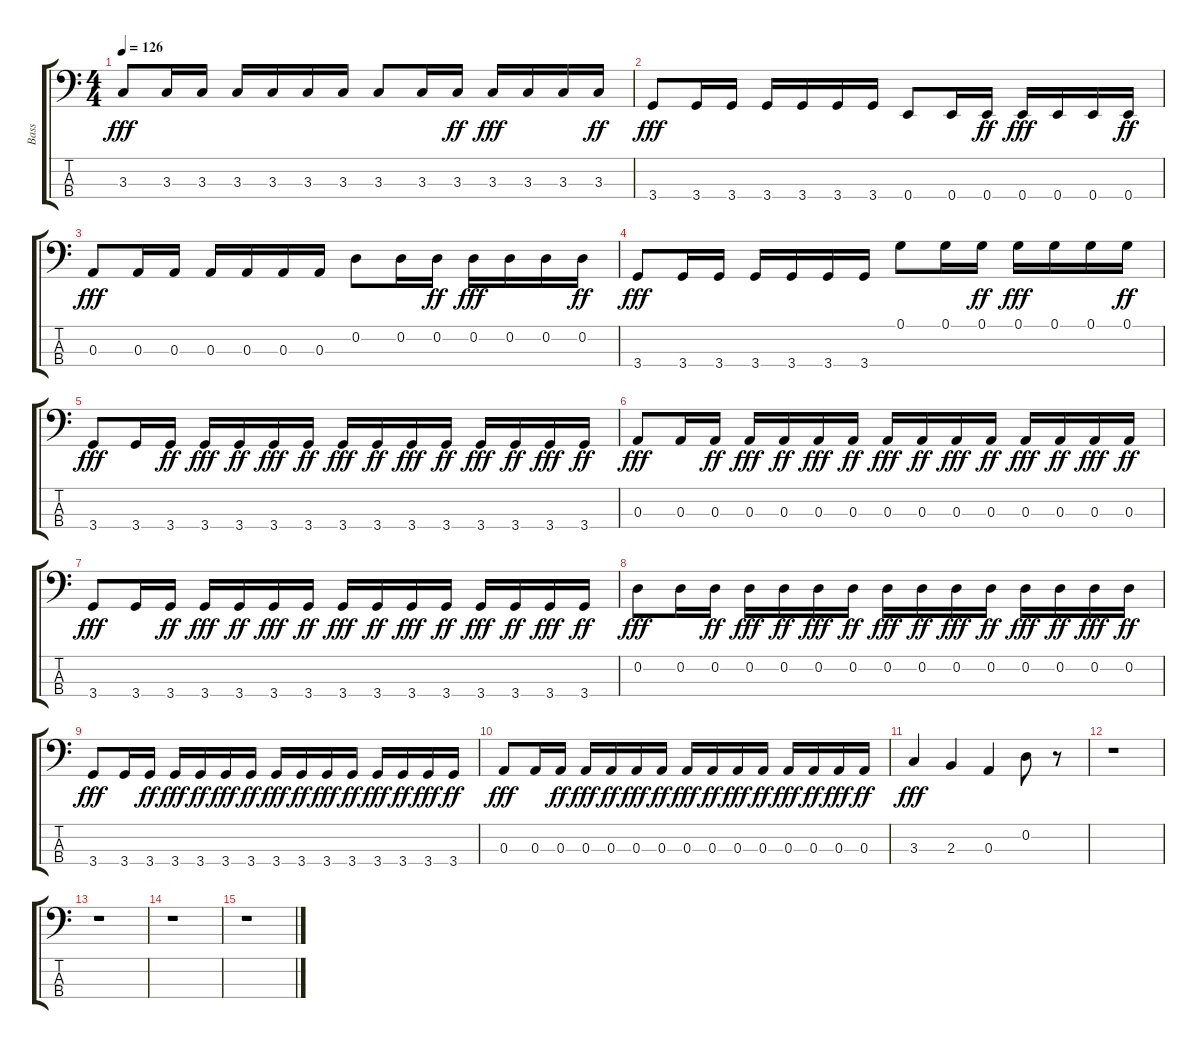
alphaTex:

\track ("Bass" "Bass") {instrument electricbasspick}
\staff {score tabs}
\tuning (G2 D2 A1 E1) {hide}
\ts (4 4)
\tempo 126
\clef f4
\ks c
3.3.8{dy fff} 3.3.16 3.3.16 3.3.16 3.3.16 3.3.16 3.3.16 3.3.8 3.3.16 3.3.16{dy ff} 3.3.16{dy fff} 3.3.16 3.3.16 3.3.16{dy ff} |
3.4.8{dy fff} 3.4.16 3.4.16 3.4.16 3.4.16 3.4.16 3.4.16 0.4.8 0.4.16 0.4.16{dy ff} 0.4.16{dy fff} 0.4.16 0.4.16 0.4.16{dy ff} |
0.3.8{dy fff} 0.3.16 0.3.16 0.3.16 0.3.16 0.3.16 0.3.16 0.2.8 0.2.16 0.2.16{dy ff} 0.2.16{dy fff} 0.2.16 0.2.16 0.2.16{dy ff} |
3.4.8{dy fff} 3.4.16 3.4.16 3.4.16 3.4.16 3.4.16 3.4.16 0.1.8 0.1.16 0.1.16{dy ff} 0.1.16{dy fff} 0.1.16 0.1.16 0.1.16{dy ff} |
3.4.8{dy fff} 3.4.16 3.4.16{dy ff} 3.4.16{dy fff} 3.4.16{dy ff} 3.4.16{dy fff} 3.4.16{dy ff} 3.4.16{dy fff} 3.4.16{dy ff} 3.4.16{dy fff} 3.4.16{dy ff} 3.4.16{dy fff} 3.4.16{dy ff} 3.4.16{dy fff} 3.4.16{dy ff} |
0.3.8{dy fff} 0.3.16 0.3.16{dy ff} 0.3.16{dy fff} 0.3.16{dy ff} 0.3.16{dy fff} 0.3.16{dy ff} 0.3.16{dy fff} 0.3.16{dy ff} 0.3.16{dy fff} 0.3.16{dy ff} 0.3.16{dy fff} 0.3.16{dy ff} 0.3.16{dy fff} 0.3.16{dy ff} |
3.4.8{dy fff} 3.4.16 3.4.16{dy ff} 3.4.16{dy fff} 3.4.16{dy ff} 3.4.16{dy fff} 3.4.16{dy ff} 3.4.16{dy fff} 3.4.16{dy ff} 3.4.16{dy fff} 3.4.16{dy ff} 3.4.16{dy fff} 3.4.16{dy ff} 3.4.16{dy fff} 3.4.16{dy ff} |
0.2.8{dy fff} 0.2.16 0.2.16{dy ff} 0.2.16{dy fff} 0.2.16{dy ff} 0.2.16{dy fff} 0.2.16{dy ff} 0.2.16{dy fff} 0.2.16{dy ff} 0.2.16{dy fff} 0.2.16{dy ff} 0.2.16{dy fff} 0.2.16{dy ff} 0.2.16{dy fff} 0.2.16{dy ff} |
3.4.8{dy fff} 3.4.16 3.4.16{dy ff} 3.4.16{dy fff} 3.4.16{dy ff} 3.4.16{dy fff} 3.4.16{dy ff} 3.4.16{dy fff} 3.4.16{dy ff} 3.4.16{dy fff} 3.4.16{dy ff} 3.4.16{dy fff} 3.4.16{dy ff} 3.4.16{dy fff} 3.4.16{dy ff} |
0.3.8{dy fff} 0.3.16 0.3.16{dy ff} 0.3.16{dy fff} 0.3.16{dy ff} 0.3.16{dy fff} 0.3.16{dy ff} 0.3.16{dy fff} 0.3.16{dy ff} 0.3.16{dy fff} 0.3.16{dy ff} 0.3.16{dy fff} 0.3.16{dy ff} 0.3.16{dy fff} 0.3.16{dy ff} |
3.3.4{dy fff} 2.3.4 0.3.4 0.2.8 r.8 |
r.1 |
r.1 |
r.1 |
r.1
